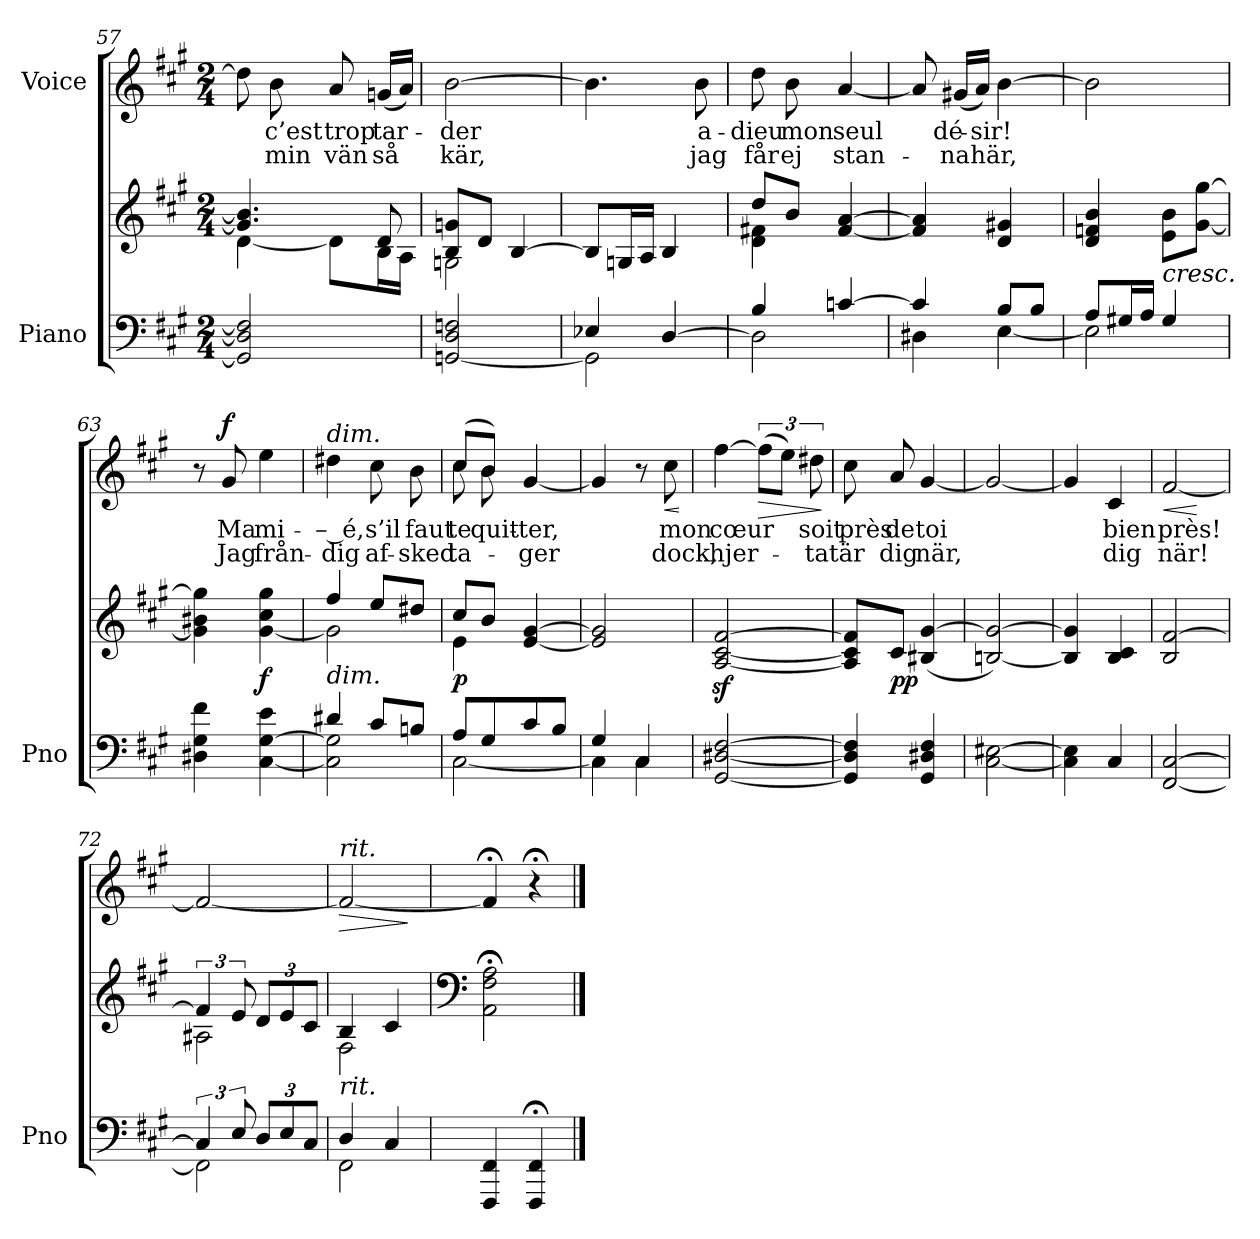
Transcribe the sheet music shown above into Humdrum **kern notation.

**kern	**kern	**dynam	**kern	**text	**text	**dynam
*part2	*part2	*part2	*part1	*part1	*part1	*part1
*staff3	*staff2	*staff2/3	*staff1	*staff1	*staff1	*staff1
*I"Piano	*	*	*I"Voice	*	*	*
*I'Pno	*	*	*	*	*	*
*clefF4	*clefG2	*	*clefG2	*	*	*
*k[f#c#g#]	*k[f#c#g#]	*	*k[f#c#g#]	*	*	*
*M2/4	*M2/4	*	*M2/4	*	*	*
=57	=57	=57	=57	=57	=57	=57
*	*^	*	*	*	*	*
2GG/] 2D/] 2F/]	4.g/] 4.b/]	[4d\	.	8dd\]	.	.	.
.	.	.	.	8b\	c’est	min	.
.	.	8d\L]	.	8a/	trop	vän	.
.	8d/	16B\L	.	(16gn/LL	tar-	så	.
.	.	16A\JJ	.	16a/JJ)	.	.	.
=58	=58	=58	=58	=58	=58	=58	=58
[<2GGn/ 2D/ 2Fn/	8B/ 8gn/L	2Gn\	.	[2b\	-der	kär,	.
.	8d/J	.	.	.	.	.	.
.	[<4B/	.	.	.	.	.	.
*	*v	*v	*	*	*	*	*
=59	=59	=59	=59	=59	=59	=59
*^	*	*	*	*	*	*
4E-X/	2GGn\]	8B/L]	.	4.b\]	.	.	.
.	.	16Gn/L	.	.	.	.	.
.	.	16A/JJ	.	.	.	.	.
[4D/	.	4B/	.	.	.	.	.
.	.	.	.	8b\	a-	jag	.
=60	=60	=60	=60	=60	=60	=60	=60
*	*	*^	*	*	*	*	*
4B/	2D\]	8dd/L	4d\ 4f#X\	.	8dd\	-dieu	får	.
.	.	8b/J	.	.	8b\	mon	ej	.
[4cn/	.	[4f#/ [4a/	4ryy	.	[4a/	seul	stan-	.
*	*	*v	*v	*	*	*	*	*
=61	=61	=61	=61	=61	=61	=61	=61
4c/]	4D#X\	4f#/] 4a/]	.	8a/]	.	.	.
.	.	.	.	(16g#X/LL	dé-	-na	.
.	.	.	.	16a/JJ)	-sir!	här,	.
8B/L	[4E\	4d/ 4g#X/	.	[4b\	.	.	.
8B/J	.	.	.	.	.	.	.
=62	=62	=62	=62	=62	=62	=62	=62
8A/L	2E\]	4d/ 4fn/ 4b/	.	2b\]	.	.	.
16G#X/L	.	.	.	.	.	.	.
16A/JJ	.	.	.	.	.	.	.
!	!	!LO:TX:b:i:t=cresc.	!	!	!	!	!
4G#/	.	8e\ 8b\L	.	.	.	.	.
.	.	[8g#\ [8gg#\J	.	.	.	.	.
*v	*v	*	*	*	*	*	*
=63	=63	=63	=63	=63	=63	=63
4D#X\ 4G#\ 4f#\	4g#\] 4b#X\ 4gg#\]	.	8r	.	.	.
!	!	!	!	!	!	!LO:DY:a
.	.	.	8g#/	Ma	Jag	f
!	!	!LO:DY:b	!	!	!	!
[4C#\ [<4G#\ 4e\	[4g#\ 4cc#\ 4gg#\	f	4ee\	mi-	från-	.
=64	=64	=64	=64	=64	=64	=64
*^	*^	*	*	*	*	*
!	!	!	!	!	!LO:TX:a:i:t=dim.	!	!	!
!	!	!LO:TX:b:i:t=dim.	!	!	!	!	!	!
4d#X/	2C#\] 2G#\]	4ff#/	2g#\]	.	4dd#X\	-– é,	-dig	.
8c#/L	.	8ee/L	.	.	8cc#\	s’il	af-	.
8Bn/J	.	8dd#X/J	.	.	8b\	faut	-sked	.
=65	=65	=65	=65	=65	=65	=65	=65	=65
*	*	*	*	*	*^	*	*	*
!	!	!	!	!LO:DY:b	!	!	!	!	!
8A/L	[2C#\	8cc#/L	4e\	p	(8cc#/L	8cc#\	te	ta-	.
8G#/	.	8b/J	.	.	8b/J)	8b\	quit-	.	.
8c#/	.	[4e/ [4g#/	4ryy	.	[4g#/	4ryy	-ter,	-ger	.
8B/J	.	.	.	.	.	.	.	.	.
*	*	*v	*v	*	*	*	*	*	*
*	*	*	*	*v	*v	*	*	*
=66	=66	=66	=66	=66	=66	=66	=66
4G#/	4C#\]	2e/] 2g#/]	.	4g#/]	.	.	.
4C#/	4C#\	.	.	8r	.	.	.
!	!	!	!	!	!	!	!LO:HP:b
.	.	.	.	8cc#\	mon	dock,	<
*v	*v	*	*	*	*	*	*
.	.	.	.	.	.	[
=67	=67	=67	=67	=67	=67	=67
[2GG#/ [2D#X/ [2F#/	[2A/z< [2c#/z< [2f#/z<	.	[4ff#\	cœur	hjer-	.
!	!	!	!	!	!	!LO:HP:b
.	.	.	(12ff#\L]	.	.	>
.	.	.	12ee\J)	.	.	.
.	.	.	12dd#X\	soit	-tat	.
.	.	.	.	.	.	]
=68	=68	=68	=68	=68	=68	=68
4GG#/] 4D#/] 4F#/]	8A/] 8c#/] 8f#/]L	.	8cc#\	près	är	.
!	!	!LO:DY:b	!	!	!	!
.	8c#/J	pp	8a/	de	dig	.
4GG#/ 4D#X/ 4F#/	(<4B#X/ [4g#/	.	[4g#/	toi	när,	.
=69	=69	=69	=69	=69	=69	=69
[2C#\ [2E#X\	[2Bn/ 2g#/_)	.	2g#/_	.	.	.
=70	=70	=70	=70	=70	=70	=70
4C#\] 4E#\]	4B/] 4g#/]	.	4g#/]	.	.	.
4C#/	4B/ 4c#/	.	4c#/	bien	dig	.
=71	=71	=71	=71	=71	=71	=71
!	!	!	!	!	!	!LO:HP:b
[<2FF#/ [2C#/	2B/ [2f#/	.	[2f#/	près!	när!	<
.	.	.	.	.	.	[
=72	=72	=72	=72	=72	=72	=72
*^	*^	*	*	*	*	*
6C#/]	2FF#\]	6f#/]	2A#X\	.	2f#/_	.	.	.
12E/	.	12e/	.	.	.	.	.	.
*Xbrackettup	*	*Xbrackettup	*	*	*	*	*	*
12D/L	.	12d/L	.	.	.	.	.	.
12E/	.	12e/	.	.	.	.	.	.
12C#/J	.	12c#/J	.	.	.	.	.	.
=73	=73	=73	=73	=73	=73	=73	=73	=73
!	!	!	!	!	!LO:TX:i:t=rit.	!	!	!
!LO:TX:i:t=rit.	!	!	!	!	!	!	!	!
!	!	!	!	!	!	!	!	!LO:HP:b
4D/	2FF#\	4B/	2F#\	.	2f#/_	.	.	>
4C#/	.	4c#/	.	.	.	.	.	.
*v	*v	*	*	*	*	*	*	*
*	*v	*v	*	*	*	*	*
.	.	.	.	.	.	]
=74	=74	=74	=74	=74	=74	=74
*	*clefF4	*	*	*	*	*
4FFF#/ 4FF#/	2AA\;< 2F#\;< 2A\;<	.	4f#;</]	.	.	.
4FFF#/;< 4FF#/;<	.	.	4r;<	.	.	.
==	==	==	==	==	==	==
*-	*-	*-	*-	*-	*-	*-
